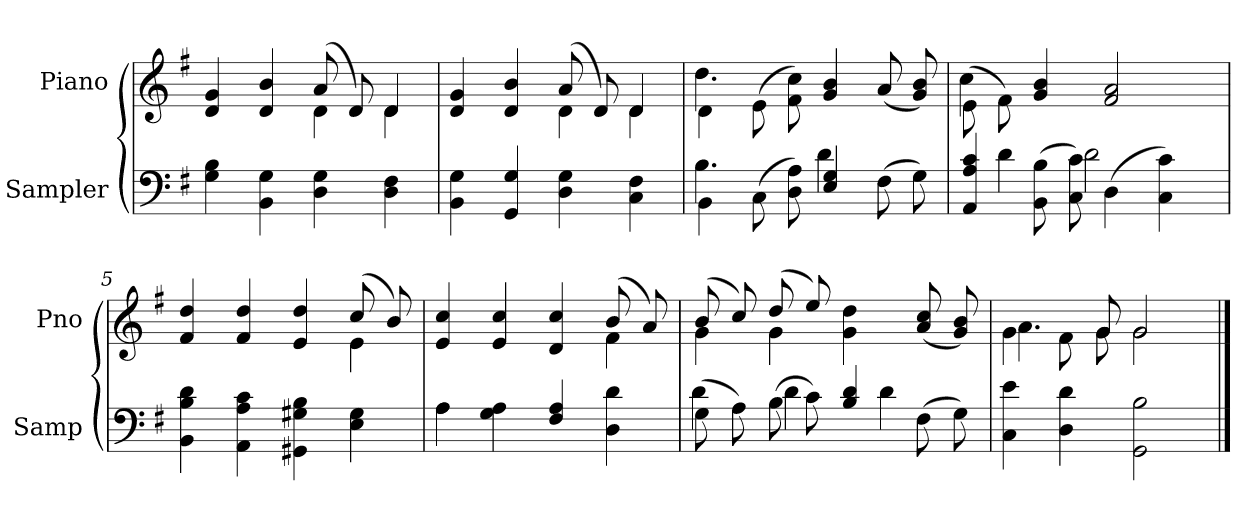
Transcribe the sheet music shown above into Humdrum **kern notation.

**kern	**kern
*part2	*part1
*staff2	*staff1
*I"Sampler	*I"Piano
*I'Samp	*I'Pno
*clefF4	*clefG2
*k[f#]	*k[f#]
*G:	*G:
=1	=1
*	*^
4G 4B	4d 4g	2ryy
4BB 4G	4d 4b	.
4D 4G	(8a/	4d
.	8d/)	.
4D 4F#	4d/	4d
=2	=2	=2
4BB 4G	4d 4g	2ryy
4GG 4G	4d 4b	.
4D 4G	(8a/	4d
.	8d/)	.
4C 4F#	4d/	4d
=3	=3	=3
*^	*	*
4BB\	4.B	4d\	4.dd
(8C\	.	(8e\	.
8D\ 8A\)	8ryy	8f#\ 8cc\)	2ryy
4E 4G	4d	4g 4b	.
(8F#\	4ryy	(8a/	.
8G\)	.	8g/ 8b/)	8ryy
=4	=4	=4	=4
4AA 4A 4c	8ryy	(8e\	4cc
.	4d	8f#\)	.
(8BB\ 8B\	.	4g 4b	2.ryy
8C\ 8c\)	2d	.	.
(4D\	.	2f# 2a	.
4C\ 4c\)	.	.	.
.	8ryy	.	.
*v	*v	*	*
=5	=5	=5
4BB 4B 4d	4f# 4dd	2.ryy
4AA 4A 4c	4f# 4dd	.
4GG#X 4G#X 4B	4e 4dd	.
4E 4G#	(8cc/	4e
.	8b/)	.
=6	=6	=6
*^	*	*
4A\	4A	4e 4cc	2.ryy
4G 4A	2.ryy	4e 4cc	.
4F#/ 4A/	.	4d 4cc	.
4D 4d	.	(8b/	4f#
.	.	8a/)	.
=7	=7	=7	=7
(8G\	4d	(8b/	4g
8A\)	.	8cc/)	.
(8B\	4d	(8dd/	4g
8c\)	.	8ee/)	.
4B 4d	8ryy	4g 4dd	2ryy
.	4d	.	.
(8F#\	.	(8a/ 8cc/	.
8G\)	8ryy	8g/ 8b/)	.
*v	*v	*	*
=8	=8	=8
4C 4e	4g\	4.a
4D 4d	8f#\	.
.	8g/	8g
2GG 2B	2g/	2g
*	*v	*v
==	==
*-	*-
